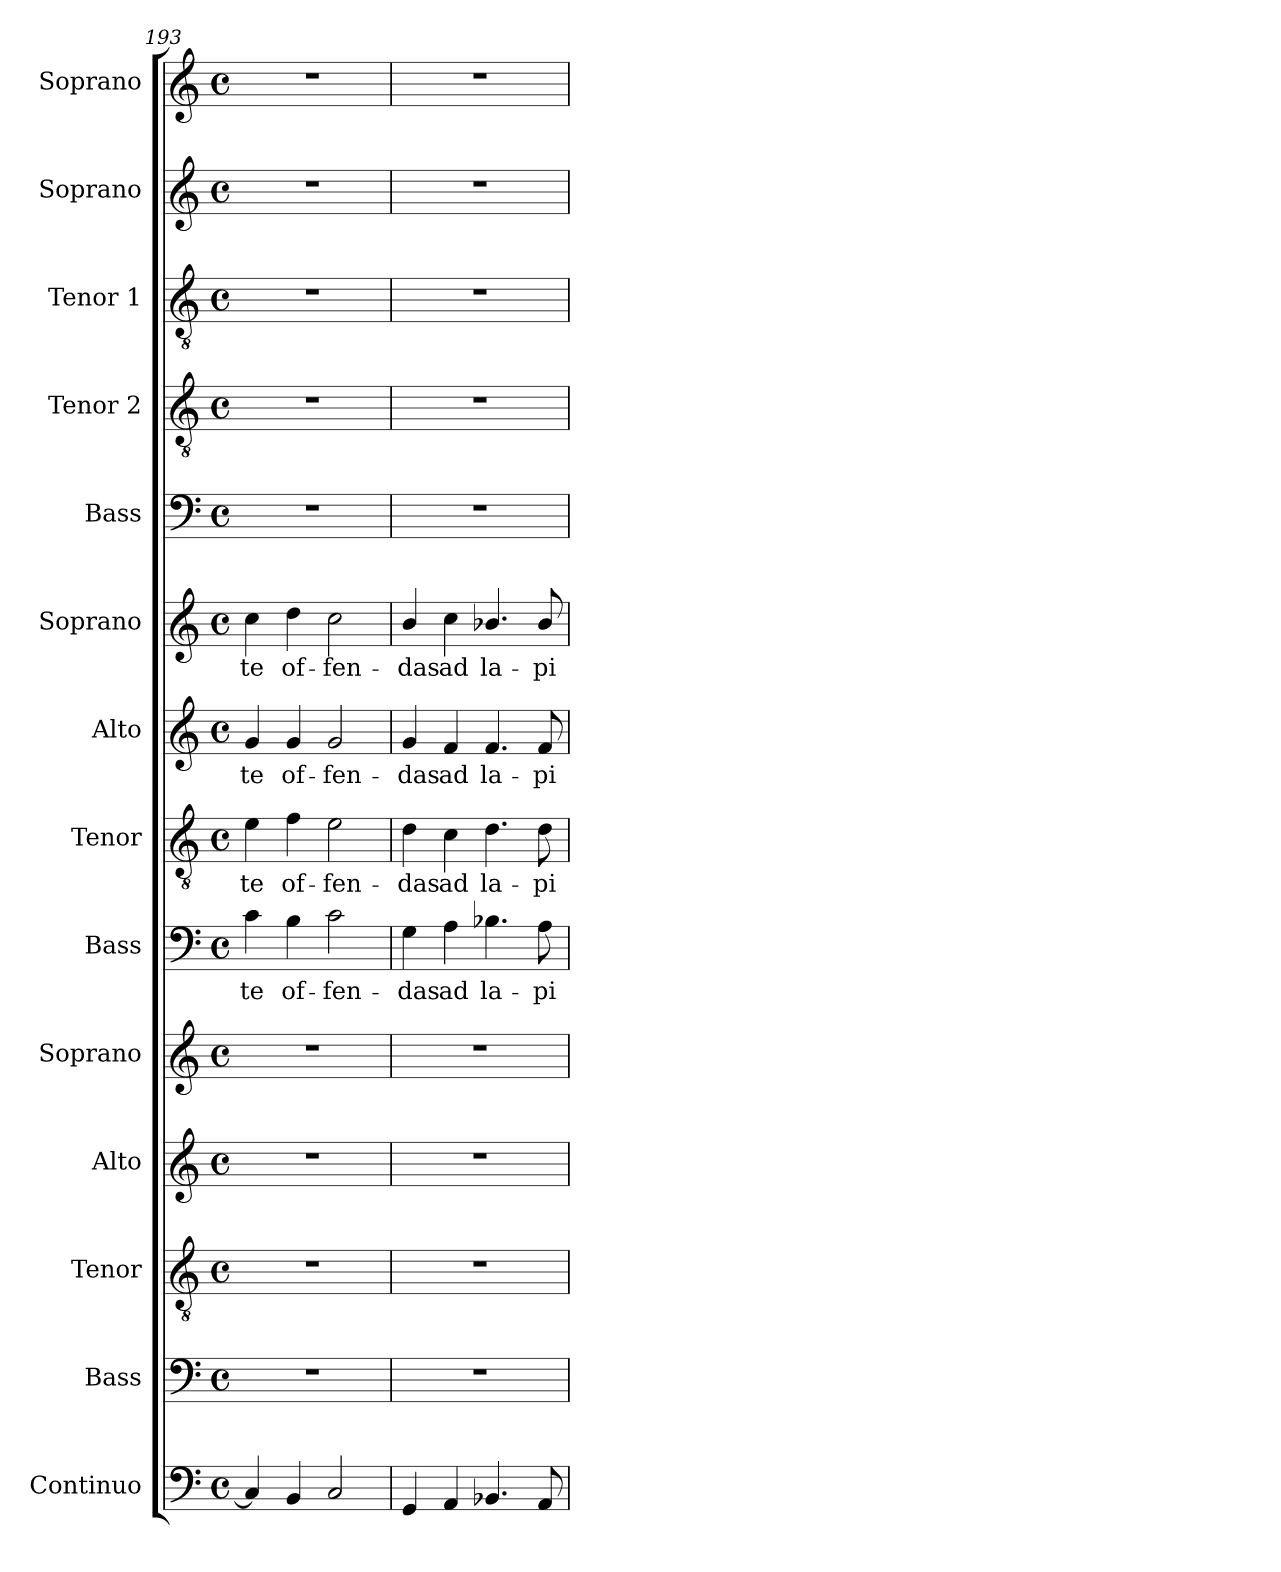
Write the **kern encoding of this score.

**kern	**kern	**kern	**kern	**kern	**kern	**text	**kern	**text	**kern	**text	**kern	**text	**kern	**kern	**kern	**kern	**kern
*part14	*part13	*part12	*part11	*part10	*part9	*part9	*part8	*part8	*part7	*part7	*part6	*part6	*part5	*part4	*part3	*part2	*part1
*staff14	*staff13	*staff12	*staff11	*staff10	*staff9	*staff9	*staff8	*staff8	*staff7	*staff7	*staff6	*staff6	*staff5	*staff4	*staff3	*staff2	*staff1
*I"Continuo	*I"Bass	*I"Tenor	*I"Alto	*I"Soprano	*I"Bass	*	*I"Tenor	*	*I"Alto	*	*I"Soprano	*	*I"Bass	*I"Tenor 2	*I"Tenor 1	*I"Soprano	*I"Soprano
*I'Cont.	*I'B.	*I'T.	*I'A.	*I'S.	*I'B.	*	*I'T.	*	*I'A.	*	*I'S.	*	*I'B.	*I'T2.	*I'T1.	*I'S.	*I'S.
*clefF4	*clefF4	*clefGv2	*clefG2	*clefG2	*clefF4	*	*clefGv2	*	*clefG2	*	*clefG2	*	*clefF4	*clefGv2	*clefGv2	*clefG2	*clefG2
*	*	*ITrd7c12	*	*	*	*	*ITrd7c12	*	*	*	*	*	*	*ITrd7c12	*ITrd7c12	*	*
*k[]	*k[]	*k[]	*k[]	*k[]	*k[]	*	*k[]	*	*k[]	*	*k[]	*	*k[]	*k[]	*k[]	*k[]	*k[]
*C:	*C:	*C:	*C:	*C:	*C:	*	*C:	*	*C:	*	*C:	*	*C:	*C:	*C:	*C:	*C:
*M4/4	*M4/4	*M4/4	*M4/4	*M4/4	*M4/4	*	*M4/4	*	*M4/4	*	*M4/4	*	*M4/4	*M4/4	*M4/4	*M4/4	*M4/4
*met(c)	*met(c)	*met(c)	*met(c)	*met(c)	*met(c)	*	*met(c)	*	*met(c)	*	*met(c)	*	*met(c)	*met(c)	*met(c)	*met(c)	*met(c)
=193	=193	=193	=193	=193	=193	=193	=193	=193	=193	=193	=193	=193	=193	=193	=193	=193	=193
!	!	!	!	!	!	!LO:LY:b:color=#000000	!	!	!	!	!	!	!	!	!	!	!
!	!	!	!	!	!	!	!	!LO:LY:b:color=#000000	!	!	!	!	!	!	!	!	!
!	!	!	!	!	!	!	!	!	!	!LO:LY:b:color=#000000	!	!	!	!	!	!	!
!	!	!	!	!	!	!	!	!	!	!	!	!LO:LY:b:color=#000000	!	!	!	!	!
4Ci/]	1r	1r	1r	1r	4ci\	-te	4Ei\	-te	4gi/	-te	4cci\	-te	1r	1r	1r	1r	1r
!	!	!	!	!	!	!LO:LY:b:color=#000000	!	!	!	!	!	!	!	!	!	!	!
!	!	!	!	!	!	!	!	!LO:LY:b:color=#000000	!	!	!	!	!	!	!	!	!
!	!	!	!	!	!	!	!	!	!	!LO:LY:b:color=#000000	!	!	!	!	!	!	!
!	!	!	!	!	!	!	!	!	!	!	!	!LO:LY:b:color=#000000	!	!	!	!	!
4BBi/	.	.	.	.	4Bi\	of-	4Fi\	of-	4gi/	of-	4ddi\	of-	.	.	.	.	.
!	!	!	!	!	!	!LO:LY:b:color=#000000	!	!	!	!	!	!	!	!	!	!	!
!	!	!	!	!	!	!	!	!LO:LY:b:color=#000000	!	!	!	!	!	!	!	!	!
!	!	!	!	!	!	!	!	!	!	!LO:LY:b:color=#000000	!	!	!	!	!	!	!
!	!	!	!	!	!	!	!	!	!	!	!	!LO:LY:b:color=#000000	!	!	!	!	!
2Ci/	.	.	.	.	2ci\	-fen-	2Ei\	-fen-	2gi/	-fen-	2cci\	-fen-	.	.	.	.	.
!!LO:PB:g=z
=194	=194	=194	=194	=194	=194	=194	=194	=194	=194	=194	=194	=194	=194	=194	=194	=194	=194
!	!	!	!	!	!	!LO:LY:b:color=#000000	!	!	!	!	!	!	!	!	!	!	!
!	!	!	!	!	!	!	!	!LO:LY:b:color=#000000	!	!	!	!	!	!	!	!	!
!	!	!	!	!	!	!	!	!	!	!LO:LY:b:color=#000000	!	!	!	!	!	!	!
!	!	!	!	!	!	!	!	!	!	!	!	!LO:LY:b:color=#000000	!	!	!	!	!
4GGi/	1r	1r	1r	1r	4Gi\	-das	4Di\	-das	4gi/	-das	4bi/	-das	1r	1r	1r	1r	1r
!	!	!	!	!	!	!LO:LY:b:color=#000000	!	!	!	!	!	!	!	!	!	!	!
!	!	!	!	!	!	!	!	!LO:LY:b:color=#000000	!	!	!	!	!	!	!	!	!
!	!	!	!	!	!	!	!	!	!	!LO:LY:b:color=#000000	!	!	!	!	!	!	!
!	!	!	!	!	!	!	!	!	!	!	!	!LO:LY:b:color=#000000	!	!	!	!	!
4AAi/	.	.	.	.	4Ai\	ad	4Ci\	ad	4fi/	ad	4cci\	ad	.	.	.	.	.
!	!	!	!	!	!	!LO:LY:b:color=#000000	!	!	!	!	!	!	!	!	!	!	!
!	!	!	!	!	!	!	!	!LO:LY:b:color=#000000	!	!	!	!	!	!	!	!	!
!	!	!	!	!	!	!	!	!	!	!LO:LY:b:color=#000000	!	!	!	!	!	!	!
!	!	!	!	!	!	!	!	!	!	!	!	!LO:LY:b:color=#000000	!	!	!	!	!
4.BB-Xi/	.	.	.	.	4.B-Xi\	la-	4.Di\	la-	4.fi/	la-	4.b-Xi/	la-	.	.	.	.	.
!	!	!	!	!	!	!LO:LY:b:color=#000000	!	!	!	!	!	!	!	!	!	!	!
!	!	!	!	!	!	!	!	!LO:LY:b:color=#000000	!	!	!	!	!	!	!	!	!
!	!	!	!	!	!	!	!	!	!	!LO:LY:b:color=#000000	!	!	!	!	!	!	!
!	!	!	!	!	!	!	!	!	!	!	!	!LO:LY:b:color=#000000	!	!	!	!	!
8AAi/	.	.	.	.	8Ai\	-pi-	8Di\	-pi-	8fi/	-pi-	8b-i/	-pi-	.	.	.	.	.
=	=	=	=	=	=	=	=	=	=	=	=	=	=	=	=	=	=
*-	*-	*-	*-	*-	*-	*-	*-	*-	*-	*-	*-	*-	*-	*-	*-	*-	*-
